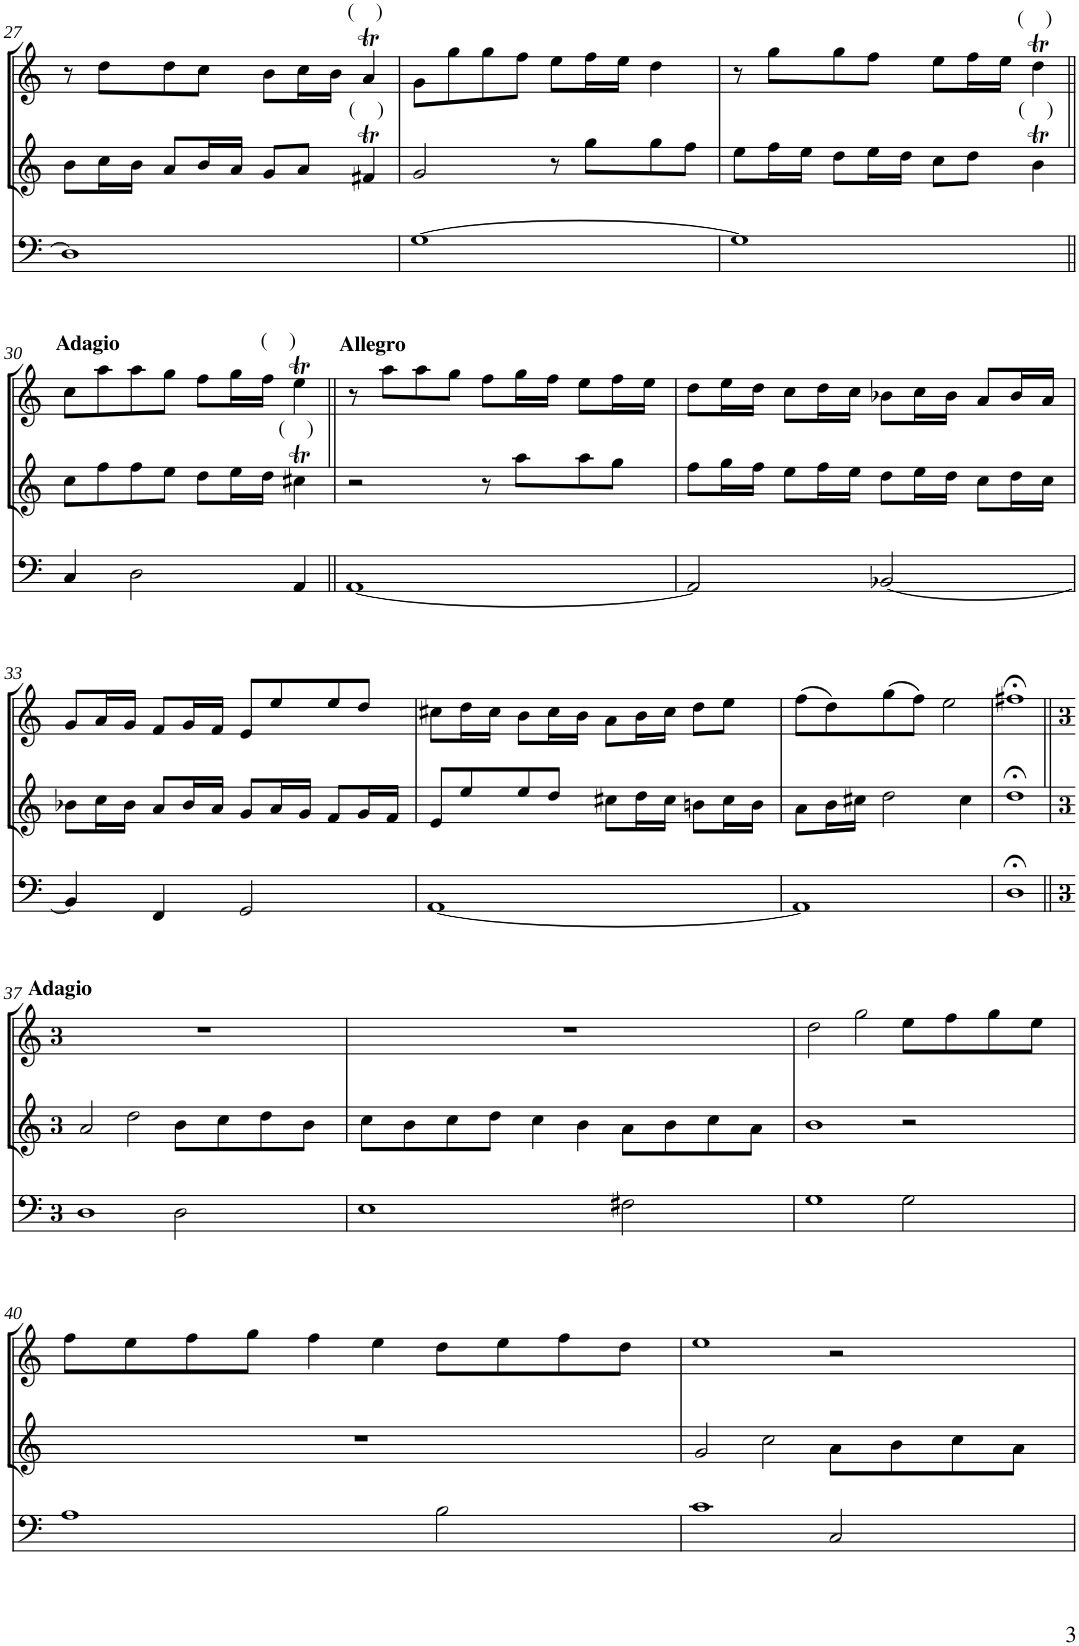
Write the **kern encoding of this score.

**kern	**kern	**kern
*part3	*part2	*part1
*staff3	*staff2	*staff1
*I"Cello	*I"Flute	*I"Flute
!!LO:PB:g=z
*clefF4	*clefG2	*clefG2
*k[]	*k[]	*k[]
*M4/4	*M4/4	*M4/4
*met(c)	*met(c)	*met(c)
=27	=27	=27
1D]	8b\L	8r
.	16cc\L	8dd\L
.	16b\JJ	.
.	8a/L	8dd\
.	16b/L	8cc\J
.	16a/JJ	.
.	8g/L	8b\L
.	8a/J	16cc\L
.	.	16b\JJ
!	!	!LO:TX:a:t=(    )
!	!LO:TX:a:t=(    )	!
.	4f#Xt/	4aT/
=28	=28	=28
[1G	2g/	8g\L
.	.	8gg\
.	.	8gg\
.	.	8ff\J
.	8r	8ee\L
.	8gg\L	16ff\L
.	.	16ee\JJ
.	8gg\	4dd\
.	8ff\J	.
=29	=29	=29
1G]	8ee\L	8r
.	16ff\L	8gg\L
.	16ee\JJ	.
.	8dd\L	8gg\
.	16ee\L	8ff\J
.	16dd\JJ	.
.	8cc\L	8ee\L
.	8dd\J	16ff\L
.	.	16ee\JJ
!	!	!LO:TX:a:t=(    )
!	!LO:TX:a:t=(    )	!
.	4bt\	4ddT\
!!LO:LB:g=z
=30||	=30||	=30||
!	!	!LO:TX:a:B:t=Adagio
4C/	8cc\L	8cc\L
.	8ff\	8aa\
2D\	8ff\	8aa\
.	8ee\J	8gg\J
.	8dd\L	8ff\L
!	!	!LO:TX:a:t=(    )
.	16ee\L	16gg\L
.	16dd\JJ	16ff\JJ
!	!LO:TX:a:t=(    )	!
4AA/	4cc#Xt\	4eet\
=31||	=31||	=31||
!	!	!LO:TX:a:B:t=Allegro
[1AA	2r	8r
.	.	8aa\L
.	.	8aa\
.	.	8gg\J
.	8r	8ff\L
.	8aa\L	16gg\L
.	.	16ff\JJ
.	8aa\	8ee\L
.	8gg\J	16ff\L
.	.	16ee\JJ
=32	=32	=32
2AA/]	8ff\L	8dd\L
.	16gg\L	16ee\L
.	16ff\JJ	16dd\JJ
.	8ee\L	8cc\L
.	16ff\L	16dd\L
.	16ee\JJ	16cc\JJ
[2BB-X/	8dd\L	8b-X\L
.	16ee\L	16cc\L
.	16dd\JJ	16b-\JJ
.	8cc\L	8a/L
.	16dd\L	16b-/L
.	16cc\JJ	16a/JJ
!!LO:LB:g=z
=33	=33	=33
4BB-/]	8b-X\L	8g/L
.	16cc\L	16a/L
.	16b-\JJ	16g/JJ
4FF/	8a/L	8f/L
.	16b-/L	16g/L
.	16a/JJ	16f/JJ
2GG/	8g/L	8e/L
.	16a/L	8ee/
.	16g/JJ	.
.	8f/L	8ee/
.	16g/L	8dd/J
.	16f/JJ	.
=34	=34	=34
[1AA	8e/L	8cc#X\L
.	8ee/	16dd\L
.	.	16cc#\JJ
.	8ee/	8b\L
.	8dd/J	16cc#\L
.	.	16b\JJ
.	8cc#X\L	8a\L
.	16dd\L	16b\L
.	16cc#\JJ	16cc#\JJ
.	8bn\L	8dd\L
.	16cc#\L	8ee\J
.	16b\JJ	.
=35	=35	=35
1AA]	8a\L	(8ff\L
.	16b\L	8dd\)
.	16cc#X\JJ	.
.	2dd\	(8gg\
.	.	8ff\J)
.	.	2ee\
.	4cc#\	.
=36	=36	=36
1D;<	1dd;<	1ff#X;<
!!LO:LB:g=z
=37||	=37||	=37||
*M3/2	*M3/2	*M3/2
!	!	!LO:TX:a:B:t=Adagio
1D	2a/	1.r
.	2dd\	.
2D\	8b\L	.
.	8cc\	.
.	8dd\	.
.	8b\J	.
=38	=38	=38
1E	8cc\L	1.r
.	8b\	.
.	8cc\	.
.	8dd\J	.
.	4cc\	.
.	4b\	.
2F#X\	8a\L	.
.	8b\	.
.	8cc\	.
.	8a\J	.
=39	=39	=39
1G	1b	2dd\
.	.	2gg\
2G\	2r	8ee\L
.	.	8ff\
.	.	8gg\
.	.	8ee\J
!!LO:LB:g=z
=40	=40	=40
1A	1.r	8ff\L
.	.	8ee\
.	.	8ff\
.	.	8gg\J
.	.	4ff\
.	.	4ee\
2B\	.	8dd\L
.	.	8ee\
.	.	8ff\
.	.	8dd\J
=41	=41	=41
1c	2g/	1ee
.	2cc\	.
2C/	8a\L	2r
.	8b\	.
.	8cc\	.
.	8a\J	.
=	=	=
*-	*-	*-
